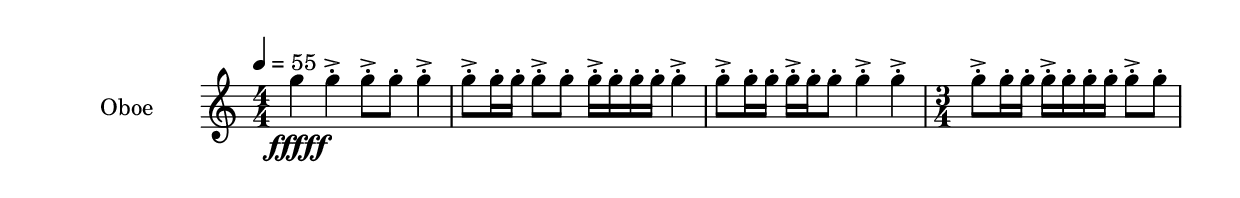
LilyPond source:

\version "2.18.2"
\score {
  <<
  \new Staff \with {
    instrumentName = #"Oboe"
    shortInstrumentName = #"Ob"
  } 
  {
      \clef treble
      \numericTimeSignature
      \time 4/4
      \tempo 4 = 55
      %82 ob G5  ["794.0368652343749", "79.22042959268147", "-55.520206451416016"]

      g''4\fffff   g''-.->    g''8-.-> g''-.    g''4-.->
      g''8-.-> g''16-. g''-.    g''8-.-> g''-.   g''16-.-> g''-.  g''-. g''-.    g''4-.-> 
      g''8-.-> g''16-.  g''16-.    g''-.-> g''-.  g''8-.    g''4-.->    g''-.->
      \time 3/4  g''8-.-> g''16-. g''-.    g''16-.-> g''-.  g''-. g''-.    g''8-.-> g''-.  
      
  }
  
  
  
  
  
  >>
   

  \layout{ 
    indent = 24
  }

  \midi{}

}